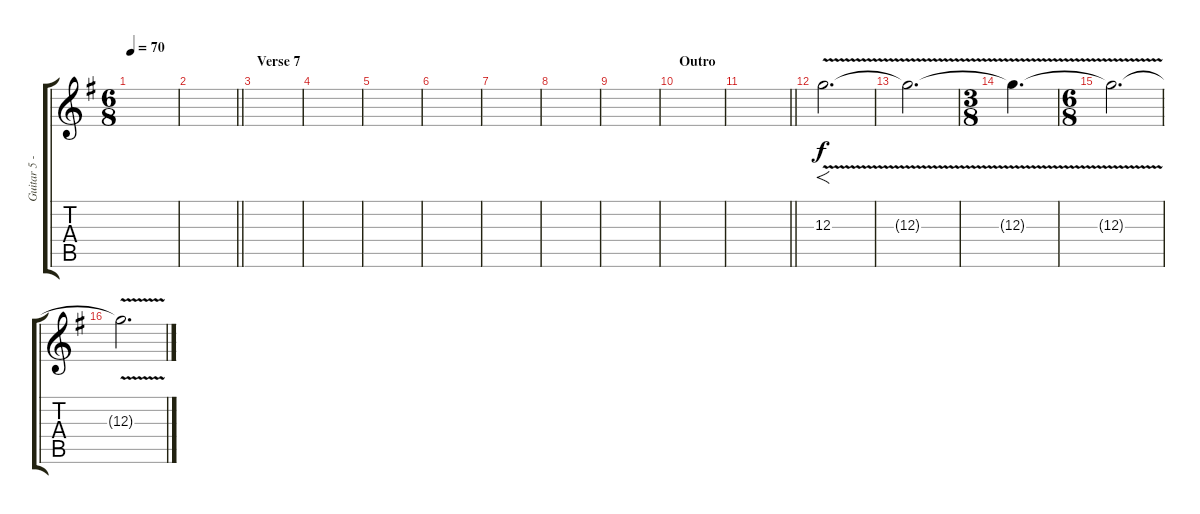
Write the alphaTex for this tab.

\track ("Guitar 5 - Overd" "Guitar 5 -") {instrument electricguitarclean}
\staff {score tabs}
\tuning (E4 B3 G3 D3 A2 E2) {hide}
\ts (6 8)
\tempo 70
\clef g2
\ks g
|
\barLineRight lightlight
|
\section ("" "Verse 7")
|
|
|
|
|
|
|
\section ("" "Outro")
|
\barLineRight lightlight
|
12.3{v}.2{f d} |
12.3{v t}.2{d} |
\ts (3 8)
12.3{v t}.4{d} |
\ts (6 8)
12.3{v t}.2{d} |
12.3{v t}.2{d}
